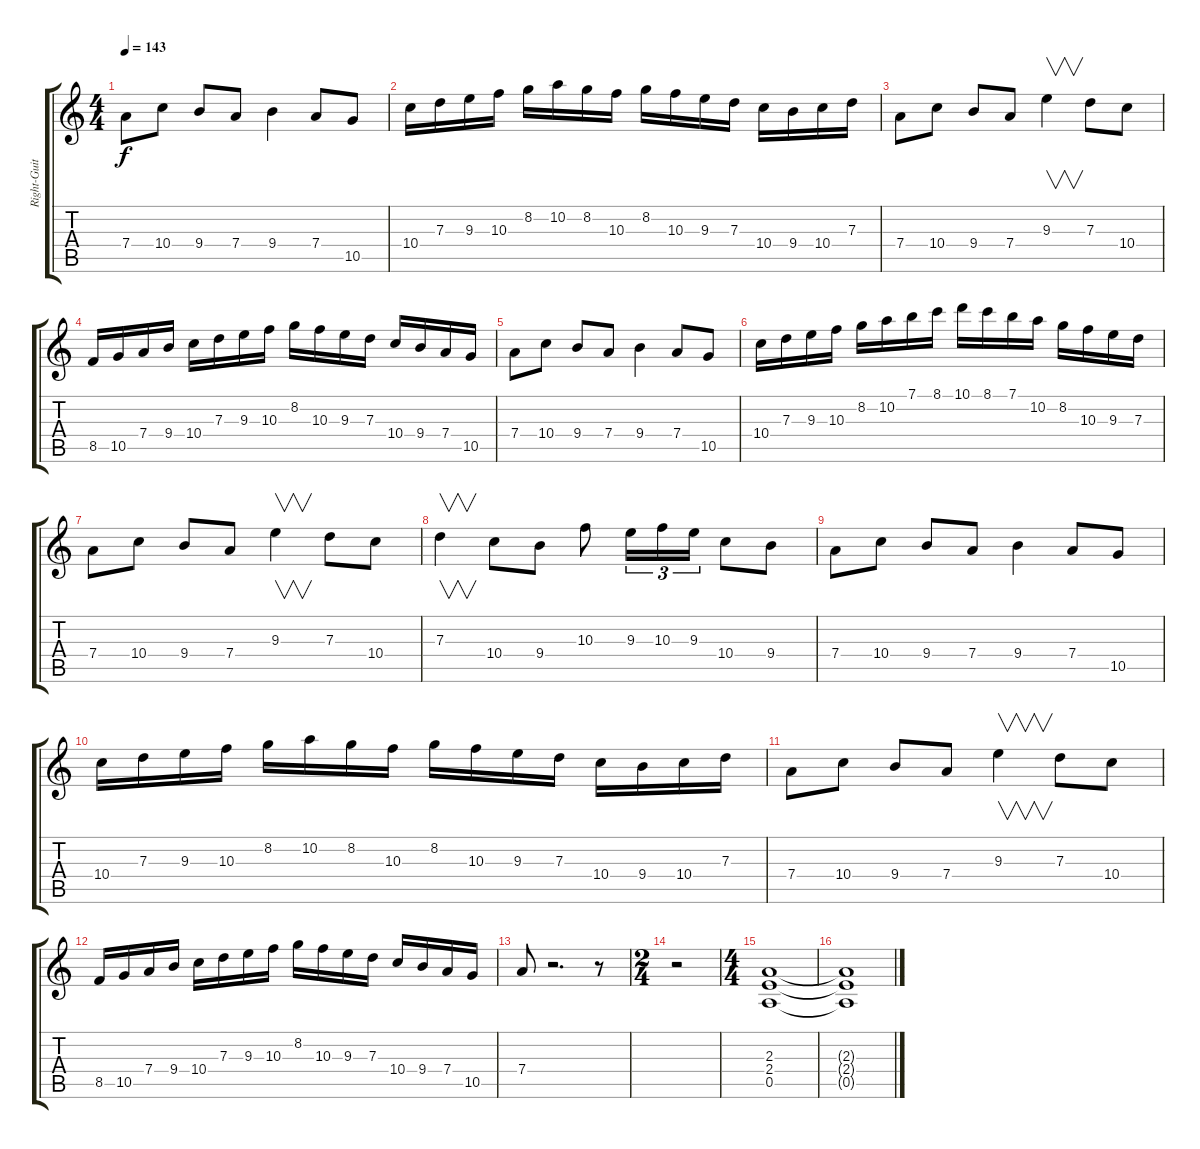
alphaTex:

\track ("Right-Guitar" "Right-Guit") {instrument distortionguitar}
\staff {score tabs}
\tuning (E4 B3 G3 D3 A2 E2) {hide}
\ts (4 4)
\tempo 143
\clef g2
\ks c
7.4.8{dy f} 10.4.8 9.4.8 7.4.8 9.4.4 7.4.8 10.5.8 |
10.4.16 7.3.16 9.3.16 10.3.16 8.2.16 10.2.16 8.2.16 10.3.16 8.2.16 10.3.16 9.3.16 7.3.16 10.4.16 9.4.16 10.4.16 7.3.16 |
7.4.8 10.4.8 9.4.8 7.4.8 9.3.4{v} 7.3.8 10.4.8 |
8.5.16 10.5.16 7.4.16 9.4.16 10.4.16 7.3.16 9.3.16 10.3.16 8.2.16 10.3.16 9.3.16 7.3.16 10.4.16 9.4.16 7.4.16 10.5.16 |
7.4.8 10.4.8 9.4.8 7.4.8 9.4.4 7.4.8 10.5.8 |
10.4.16 7.3.16 9.3.16 10.3.16 8.2.16 10.2.16 7.1.16 8.1.16 10.1.16 8.1.16 7.1.16 10.2.16 8.2.16 10.3.16 9.3.16 7.3.16 |
7.4.8 10.4.8 9.4.8 7.4.8 9.3.4{v} 7.3.8 10.4.8 |
7.3.4{v} 10.4.8 9.4.8 10.3.8 9.3.16{tu (3 2)} 10.3.16{tu (3 2)} 9.3.16{tu (3 2)} 10.4.8 9.4.8 |
7.4.8 10.4.8 9.4.8 7.4.8 9.4.4 7.4.8 10.5.8 |
10.4.16 7.3.16 9.3.16 10.3.16 8.2.16 10.2.16 8.2.16 10.3.16 8.2.16 10.3.16 9.3.16 7.3.16 10.4.16 9.4.16 10.4.16 7.3.16 |
7.4.8 10.4.8 9.4.8 7.4.8 9.3.4{v} 7.3.8 10.4.8 |
8.5.16 10.5.16 7.4.16 9.4.16 10.4.16 7.3.16 9.3.16 10.3.16 8.2.16 10.3.16 9.3.16 7.3.16 10.4.16 9.4.16 7.4.16 10.5.16 |
7.4.8 r.2{d} r.8 |
\ts (2 4)
r.2 |
\ts (4 4)
(2.3 2.4 0.5).1 |
(2.3{t} 2.4{t} 0.5{t}).1
